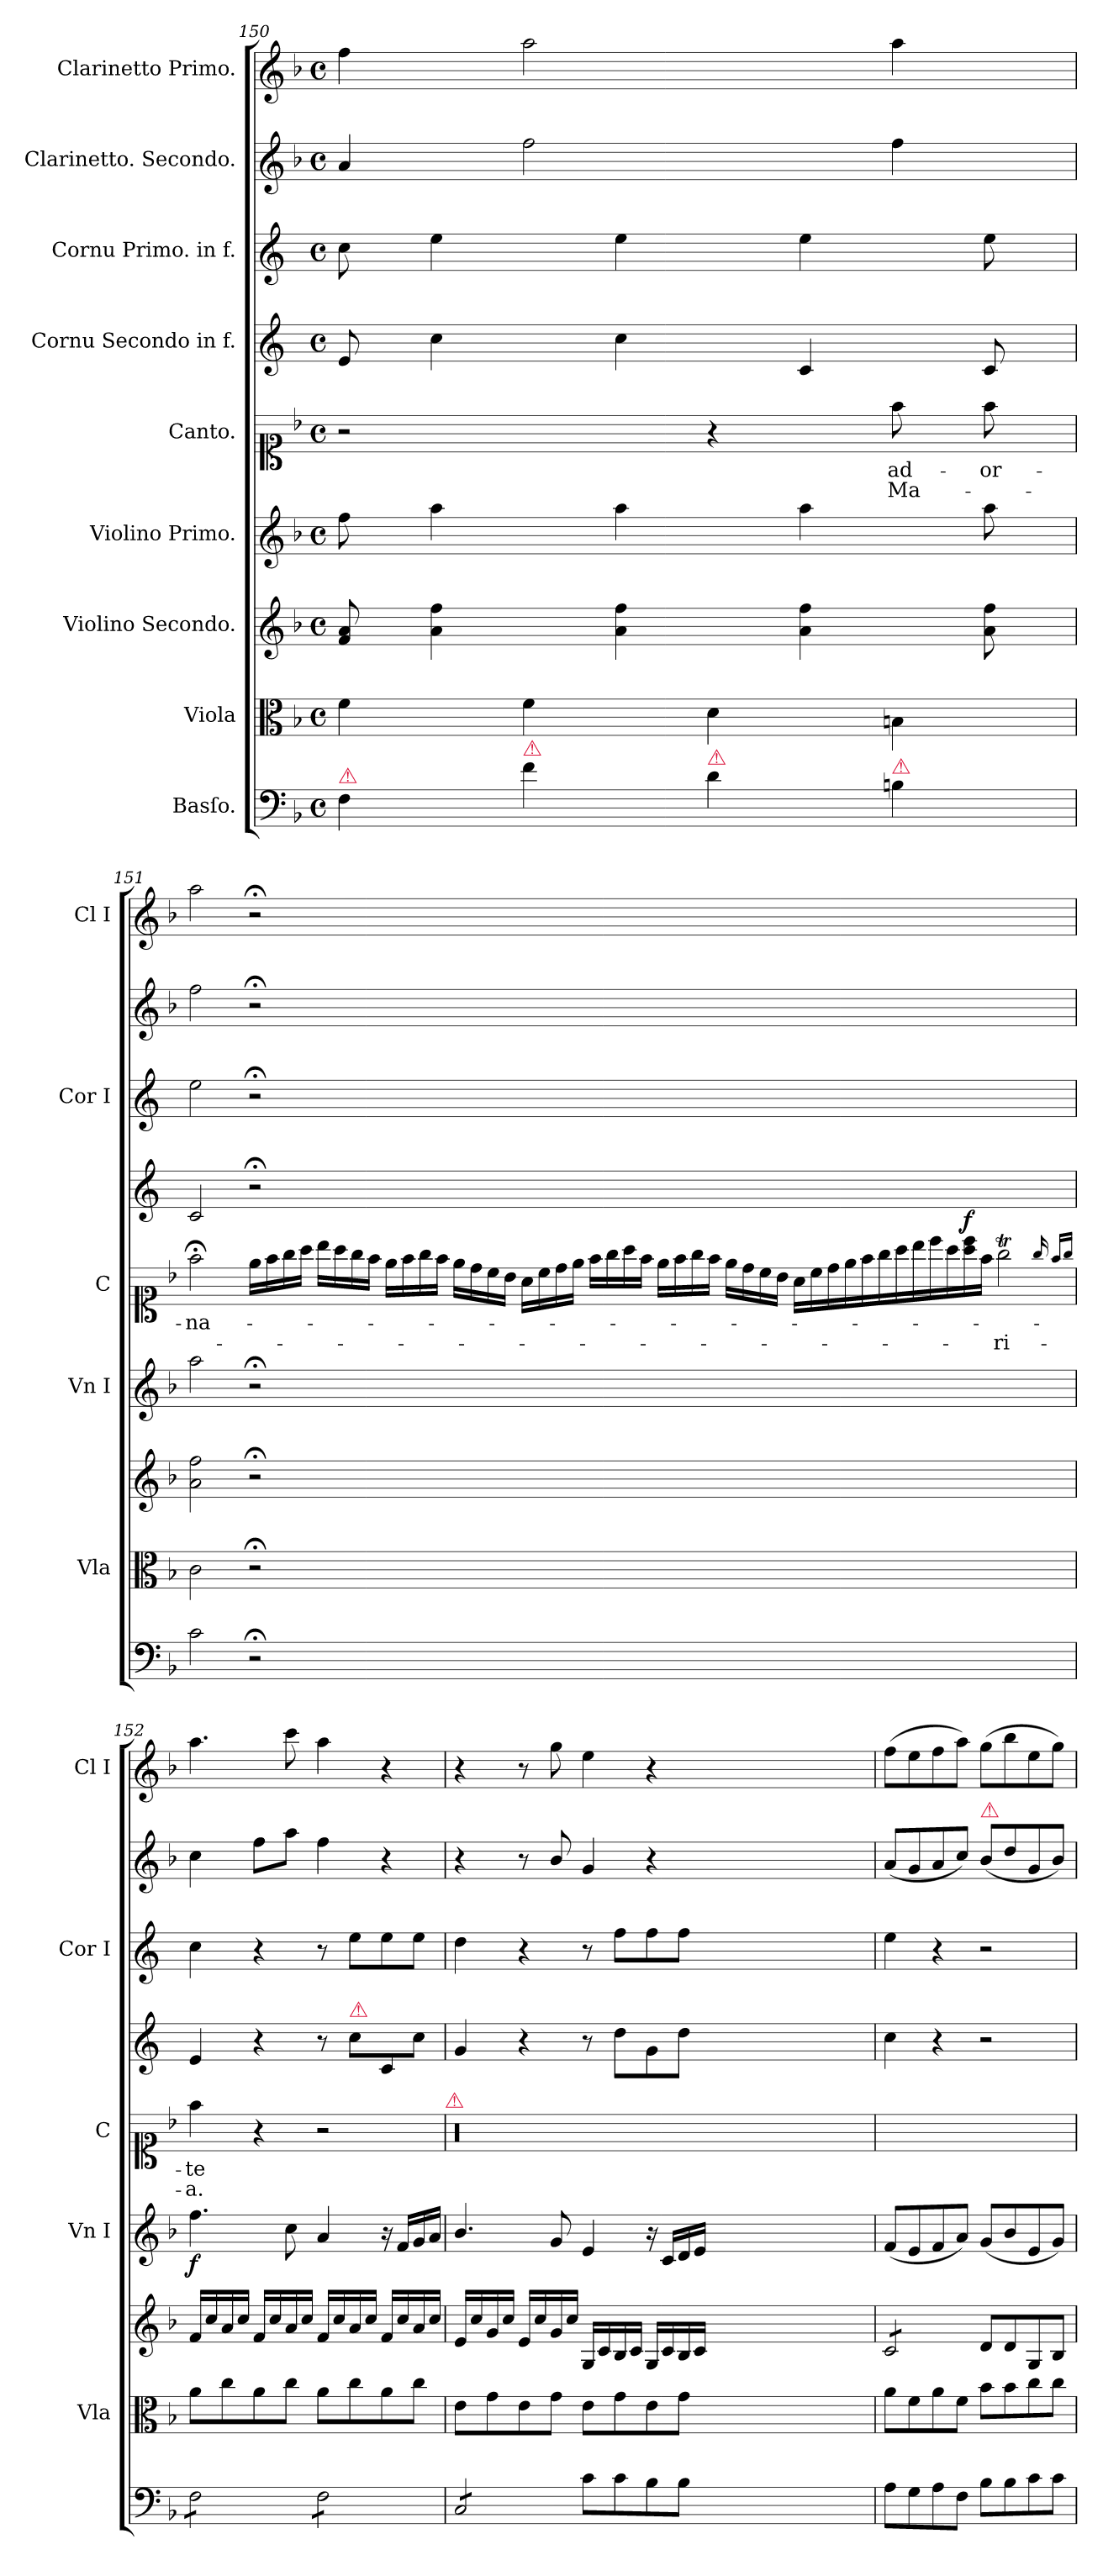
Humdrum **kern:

**kern	**kern	**kern	**kern	**dynam	**kern	**text	**text	**dynam	**kern	**kern	**kern	**kern
*part9	*part8	*part7	*part6	*part6	*part5	*part5	*part5	*part5	*part4	*part3	*part2	*part1
*staff9	*staff8	*staff7	*staff6	*staff6	*staff5	*staff5	*staff5	*staff5	*staff4	*staff3	*staff2	*staff1
*I"Basſo.	*I"Viola	*I"Violino Secondo.	*I"Violino Primo.	*	*I"Canto.	*	*	*	*I"Cornu Secondo in f.	*I"Cornu Primo. in f.	*I"Clarinetto. Secondo.	*I"Clarinetto Primo.
*	*I'Vla	*	*I'Vn I	*	*I'C	*	*	*	*	*I'Cor I	*	*I'Cl I
*clefF4	*clefC3	*clefG2	*clefG2	*	*clefC1	*	*	*	*clefG2	*clefG2	*clefG2	*clefG2
*	*	*	*	*	*	*	*	*	*ITrd4c7	*ITrd4c7	*	*
*k[b-]	*k[b-]	*k[b-]	*k[b-]	*	*k[b-]	*	*	*	*k[b-]	*k[b-]	*k[b-]	*k[b-]
*F:	*F:	*F:	*F:	*	*F:	*	*	*	*	*	*F:	*F:
*M4/4	*M4/4	*M4/4	*M4/4	*	*M4/4	*	*	*	*M4/4	*M4/4	*M4/4	*M4/4
*met(c)	*met(c)	*met(c)	*met(c)	*	*met(c)	*	*	*	*met(c)	*met(c)	*met(c)	*met(c)
=150	=150	=150	=150	=150	=150	=150	=150	=150	=150	=150	=150	=150
!LO:TX:a:color=crimson:t=⚠	!	!	!	!	!	!	!	!	!	!	!	!
4F\	4f\	8f/ 8a/	8ff\	.	2r	.	.	.	8A/	8f\	4a/	4ff\
.	.	4a\ 4ff\	4aa\	.	.	.	.	.	4f\	4a\	.	.
!LO:TX:a:color=crimson:t=⚠	!	!	!	!	!	!	!	!	!	!	!	!
4f\	4f\	.	.	.	.	.	.	.	.	.	2ff\	2aa\
.	.	4a\ 4ff\	4aa\	.	.	.	.	.	4f\	4a\	.	.
!LO:TX:a:color=crimson:t=⚠	!	!	!	!	!	!	!	!	!	!	!	!
4d\	4d\	.	.	.	4r	.	.	.	.	.	.	.
.	.	4a\ 4ff\	4aa\	.	.	.	.	.	4F/	4a\	.	.
!LO:TX:a:color=crimson:t=⚠	!	!	!	!	!	!	!	!	!	!	!	!
4Bn\	4Bn\	.	.	.	8ff\	ad-	Ma-	.	.	.	4ff\	4aa\
.	.	8a\ 8ff\	8aa\	.	8ff\	-or-	.	.	8F/	8a\	.	.
=151	=151	=151	=151	=151	=151	=151	=151	=151	=151	=151	=151	=151
2c\	2c\	2a\ 2ff\	2aa\	.	2ff;<\	-na-	.	.	2F/	2a\	2ff\	2aa\
2r;<	2r;<	2r;<	2r;<	.	16ee\LL	.	.	.	2r;<	2r;<	2r;<	2r;<
.	.	.	.	.	16ff\	.	.	.	.	.	.	.
.	.	.	.	.	16gg\	.	.	.	.	.	.	.
.	.	.	.	.	16aa\JJ	.	.	.	.	.	.	.
.	.	.	.	.	16bb-\LL	.	.	.	.	.	.	.
.	.	.	.	.	16aa\	.	.	.	.	.	.	.
.	.	.	.	.	16gg\	.	.	.	.	.	.	.
.	.	.	.	.	16ff\JJ	.	.	.	.	.	.	.
4ryy	4ryy	4ryy	4ryy	.	16ee\LL	.	.	.	4ryy	4ryy	4ryy	4ryy
.	.	.	.	.	16ff\	.	.	.	.	.	.	.
.	.	.	.	.	16gg\	.	.	.	.	.	.	.
.	.	.	.	.	16ff\JJ	.	.	.	.	.	.	.
4ryy	4ryy	4ryy	4ryy	.	16ee\LL	.	.	.	4ryy	4ryy	4ryy	4ryy
.	.	.	.	.	16dd\	.	.	.	.	.	.	.
.	.	.	.	.	16cc\	.	.	.	.	.	.	.
.	.	.	.	.	16b-\JJ	.	.	.	.	.	.	.
4ryy	4ryy	4ryy	4ryy	.	16a\LL	.	.	.	4ryy	4ryy	4ryy	4ryy
.	.	.	.	.	16cc\	.	.	.	.	.	.	.
.	.	.	.	.	16dd\	.	.	.	.	.	.	.
.	.	.	.	.	16ee\JJ	.	.	.	.	.	.	.
4ryy	4ryy	4ryy	4ryy	.	16ff\LL	.	.	.	4ryy	4ryy	4ryy	4ryy
.	.	.	.	.	16gg\	.	.	.	.	.	.	.
.	.	.	.	.	16aa\	.	.	.	.	.	.	.
.	.	.	.	.	16ff\JJ	.	.	.	.	.	.	.
4ryy	4ryy	4ryy	4ryy	.	16ee\LL	.	.	.	4ryy	4ryy	4ryy	4ryy
.	.	.	.	.	16ff\	.	.	.	.	.	.	.
.	.	.	.	.	16gg\	.	.	.	.	.	.	.
.	.	.	.	.	16ff\JJ	.	.	.	.	.	.	.
4ryy	4ryy	4ryy	4ryy	.	16ee\LL	.	.	.	4ryy	4ryy	4ryy	4ryy
.	.	.	.	.	16dd\	.	.	.	.	.	.	.
.	.	.	.	.	16cc\	.	.	.	.	.	.	.
.	.	.	.	.	16b-\JJ	.	.	.	.	.	.	.
4ryy	4ryy	4ryy	4ryy	.	16a\LL	.	.	.	4ryy	4ryy	4ryy	4ryy
.	.	.	.	.	16cc\	.	.	.	.	.	.	.
.	.	.	.	.	16dd\	.	.	.	.	.	.	.
.	.	.	.	.	16ee\	.	.	.	.	.	.	.
4ryy	4ryy	4ryy	4ryy	.	16ff\	.	.	.	4ryy	4ryy	4ryy	4ryy
.	.	.	.	.	16gg\	.	.	.	.	.	.	.
.	.	.	.	.	16aa\	.	.	.	.	.	.	.
.	.	.	.	.	16bb-\	.	.	.	.	.	.	.
4ryy	4ryy	4ryy	4ryy	.	16ccc\	.	.	.	4ryy	4ryy	4ryy	4ryy
.	.	.	.	.	16aa\	.	.	.	.	.	.	.
!	!	!	!	!	!	!	!	!LO:DY:a	!	!	!	!
.	.	.	.	.	16aa\ 16ccc\	.	.	f	.	.	.	.
.	.	.	.	.	16ff\JJ	.	.	.	.	.	.	.
4ryy	4ryy	4ryy	4ryy	.	2ggT\	.	-ri-	.	4ryy	4ryy	4ryy	4ryy
4ryy	4ryy	4ryy	4ryy	.	.	.	.	.	4ryy	4ryy	4ryy	4ryy
.	.	.	.	.	16qqgg/	.	.	.	.	.	.	.
.	.	.	.	.	16qqff/LL	.	.	.	.	.	.	.
.	.	.	.	.	16qqgg/JJ	.	.	.	.	.	.	.
=152	=152	=152	=152	=152	=152	=152	=152	=152	=152	=152	=152	=152
!	!	!	!	!LO:DY:b	!	!	!	!	!	!	!	!
*tremolo	*	*	*	*	*	*	*	*	*	*	*	*
8F\L	8a\L	16f/LL	4.ff\	f	4ff\	-te	-a.	.	4A/	4f\	4cc\	4.aa\
.	.	16cc/	.	.	.	.	.	.	.	.	.	.
8F\	8cc\	16a/	.	.	.	.	.	.	.	.	.	.
.	.	16cc/JJ	.	.	.	.	.	.	.	.	.	.
8F\	8a\	16f/LL	.	.	4r	.	.	.	4r	4r	8ff\L	.
.	.	16cc/	.	.	.	.	.	.	.	.	.	.
8F\J	8cc\J	16a/	8cc\	.	.	.	.	.	.	.	8aa\J	8ccc\
.	.	16cc/JJ	.	.	.	.	.	.	.	.	.	.
8F\L	8a\L	16f/LL	4a/	.	2r	.	.	.	8r	8r	4ff\	4aa\
.	.	16cc/	.	.	.	.	.	.	.	.	.	.
!	!	!	!	!	!	!	!	!	!LO:TX:a:color=crimson:t=⚠	!	!	!
8F\	8cc\	16a/	.	.	.	.	.	.	8f\L	8a\L	.	.
.	.	16cc/JJ	.	.	.	.	.	.	.	.	.	.
8F\	8a\	16f/LL	16r	.	.	.	.	.	8F/	8a\	4r	4r
.	.	16cc/	16f/LL	.	.	.	.	.	.	.	.	.
8F\J	8cc\J	16a/	16g/	.	.	.	.	.	8f\J	8a\J	.	.
.	.	16cc/JJ	16a/JJ	.	.	.	.	.	.	.	.	.
!	!	!	!	!	!LO:TX:a:color=crimson:t=⚠	!	!	!	!	!	!	!
=153	=153	=153	=153	=153	=153	=153	=153	=153	=153	=153	=153	=153
8C/L	8e\L	16e/LL	4.b-/	.	00r	.	.	.	4c/	4g\	4r	4r
.	.	16cc/	.	.	.	.	.	.	.	.	.	.
8C/	8g\	16g/	.	.	.	.	.	.	.	.	.	.
.	.	16cc/JJ	.	.	.	.	.	.	.	.	.	.
8C/	8e\	16e/LL	.	.	.	.	.	.	4r	4r	8r	8r
.	.	16cc/	.	.	.	.	.	.	.	.	.	.
8C/J	8g\J	16g/	8g/	.	.	.	.	.	.	.	8b-/	8gg\
*Xtremolo	*	*	*	*	*	*	*	*	*	*	*	*
.	.	16cc/JJ	.	.	.	.	.	.	.	.	.	.
8c\L	8e\L	16G/LL	4e/	.	.	.	.	.	8r	8r	4g/	4ee\
.	.	16c/	.	.	.	.	.	.	.	.	.	.
8c\	8g\	16B-/	.	.	.	.	.	.	8g\L	8b-\L	.	.
.	.	16c/JJ	.	.	.	.	.	.	.	.	.	.
8B-\	8e\	16G/LL	16r	.	.	.	.	.	8c\	8b-\	4r	4r
.	.	16c/	16c/LL	.	.	.	.	.	.	.	.	.
8B-\J	8g\J	16B-/	16d/	.	.	.	.	.	8g\J	8b-\J	.	.
.	.	16c/JJ	16e/JJ	.	.	.	.	.	.	.	.	.
0.ryy	0.ryy	0.ryy	0.ryy	.	.	.	.	.	0.ryy	0.ryy	0.ryy	0.ryy
=154	=154	=154	=154	=154	=154	=154	=154	=154	=154	=154	=154	=154
*	*	*tremolo	*	*	*	*	*	*	*	*	*	*
8A\L	8a\L	8c/L	(8f/L	.	1ryy	.	.	.	4f\	4a\	(8a/L	(8ff\L
8G\	8f\	8c/	8e/	.	.	.	.	.	.	.	8g/	8ee\
8A\	8a\	8c/	8f/	.	.	.	.	.	4r	4r	8a/	8ff\
8F\J	8f\J	8c/J	8a/J)	.	.	.	.	.	.	.	8cc/J)	8aa\J)
*	*	*Xtremolo	*	*	*	*	*	*	*	*	*	*
!	!	!	!	!	!	!	!	!	!	!	!LO:TX:a:color=crimson:t=⚠	!
8B-\L	8b-\L	8d/L	(8g/L	.	.	.	.	.	2r	2r	(>8b-\L	(8gg\L
8B-\	8b-\	8d/	8b-/	.	.	.	.	.	.	.	8dd\	8bb-\
8c\	8cc\	8G/	8e/	.	.	.	.	.	.	.	8g/	8ee\
8c\J	8cc\J	8B-/J	8g/J)	.	.	.	.	.	.	.	8b-/J)	8gg\J)
=	=	=	=	=	=	=	=	=	=	=	=	=
*-	*-	*-	*-	*-	*-	*-	*-	*-	*-	*-	*-	*-
